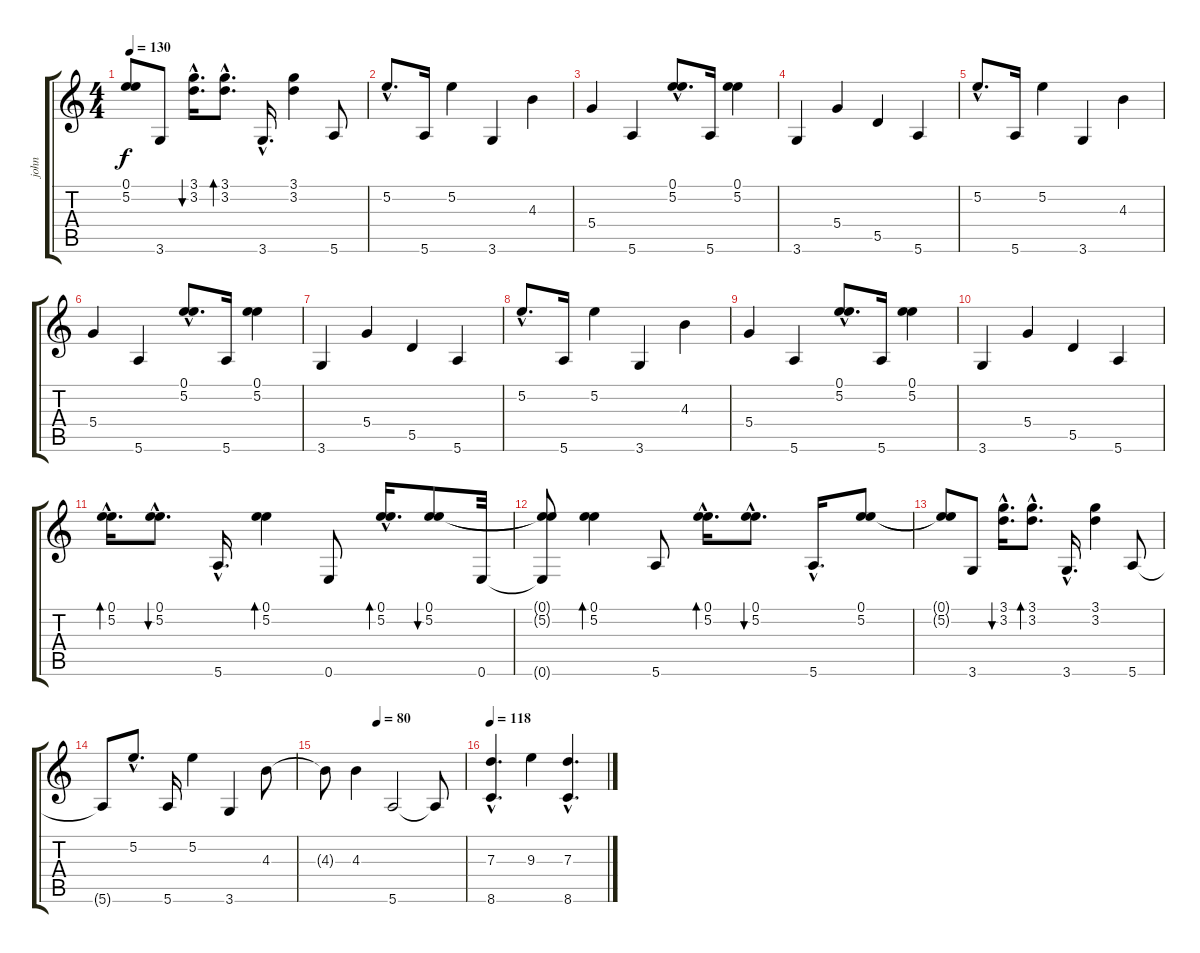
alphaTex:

\track ("john" "john") {instrument overdrivenguitar}
\staff {score tabs}
\tuning (E4 B3 G3 D3 A2 E2) {hide}
\ts (4 4)
\tempo 130
\clef g2
\ks c
(0.1{t} 5.2{t}).8{dy f} 3.6.8 (3.1{hac} 3.2{hac}).16{d bu 240} (3.1{hac} 3.2{hac}).8{d bd 240} 3.6{hac}.16{d} (3.1 3.2).4 5.6.8 |
5.2{hac}.8{d} 5.6.16 5.2.4 3.6.4 4.3.4 |
5.4.4 5.6.4 (0.1{hac} 5.2{hac}).8{d} 5.6.16 (0.1 5.2).4 |
3.6.4 5.4.4 5.5.4 5.6.4 |
5.2{hac}.8{d} 5.6.16 5.2.4 3.6.4 4.3.4 |
5.4.4 5.6.4 (0.1{hac} 5.2{hac}).8{d} 5.6.16 (0.1 5.2).4 |
3.6.4 5.4.4 5.5.4 5.6.4 |
5.2{hac}.8{d} 5.6.16 5.2.4 3.6.4 4.3.4 |
5.4.4 5.6.4 (0.1{hac} 5.2{hac}).8{d} 5.6.16 (0.1 5.2).4 |
3.6.4 5.4.4 5.5.4 5.6.4 |
(0.1{hac} 5.2{hac}).16{d bd 240} (0.1{hac} 5.2{hac}).8{d bu 240} 5.6{hac}.16{d} (0.1 5.2).4{bd 240} 0.6.8 (0.1{hac} 5.2{hac}).16{d bd 240} (0.1 5.2).8{bu 240} 0.6.32 |
(0.1{t} 5.2{t} 0.6{t}).8 (0.1 5.2).4{bd 240} 5.6.8 (0.1{hac} 5.2{hac}).16{d bd 240} (0.1{hac} 5.2{hac}).8{d bu 240} 5.6{hac}.16{d} (0.1 5.2).8 |
(0.1{t} 5.2{t}).8 3.6.8 (3.1{hac} 3.2{hac}).16{d bu 240} (3.1{hac} 3.2{hac}).8{d bd 240} 3.6{hac}.16{d} (3.1 3.2).4 5.6.8 |
5.6{t}.8 5.2{hac}.8{d} 5.6.16 5.2.4 3.6.4 4.3.8 |
\tempo (80 0.375)
4.3{t}.8 4.3.4 5.6.2 5.6{t}.8 |
\tempo 118
(7.3{hac} 8.6{hac}).4{d instrument overdrivenguitar} 9.3.4 (7.3{hac} 8.6{hac}).4{d}
